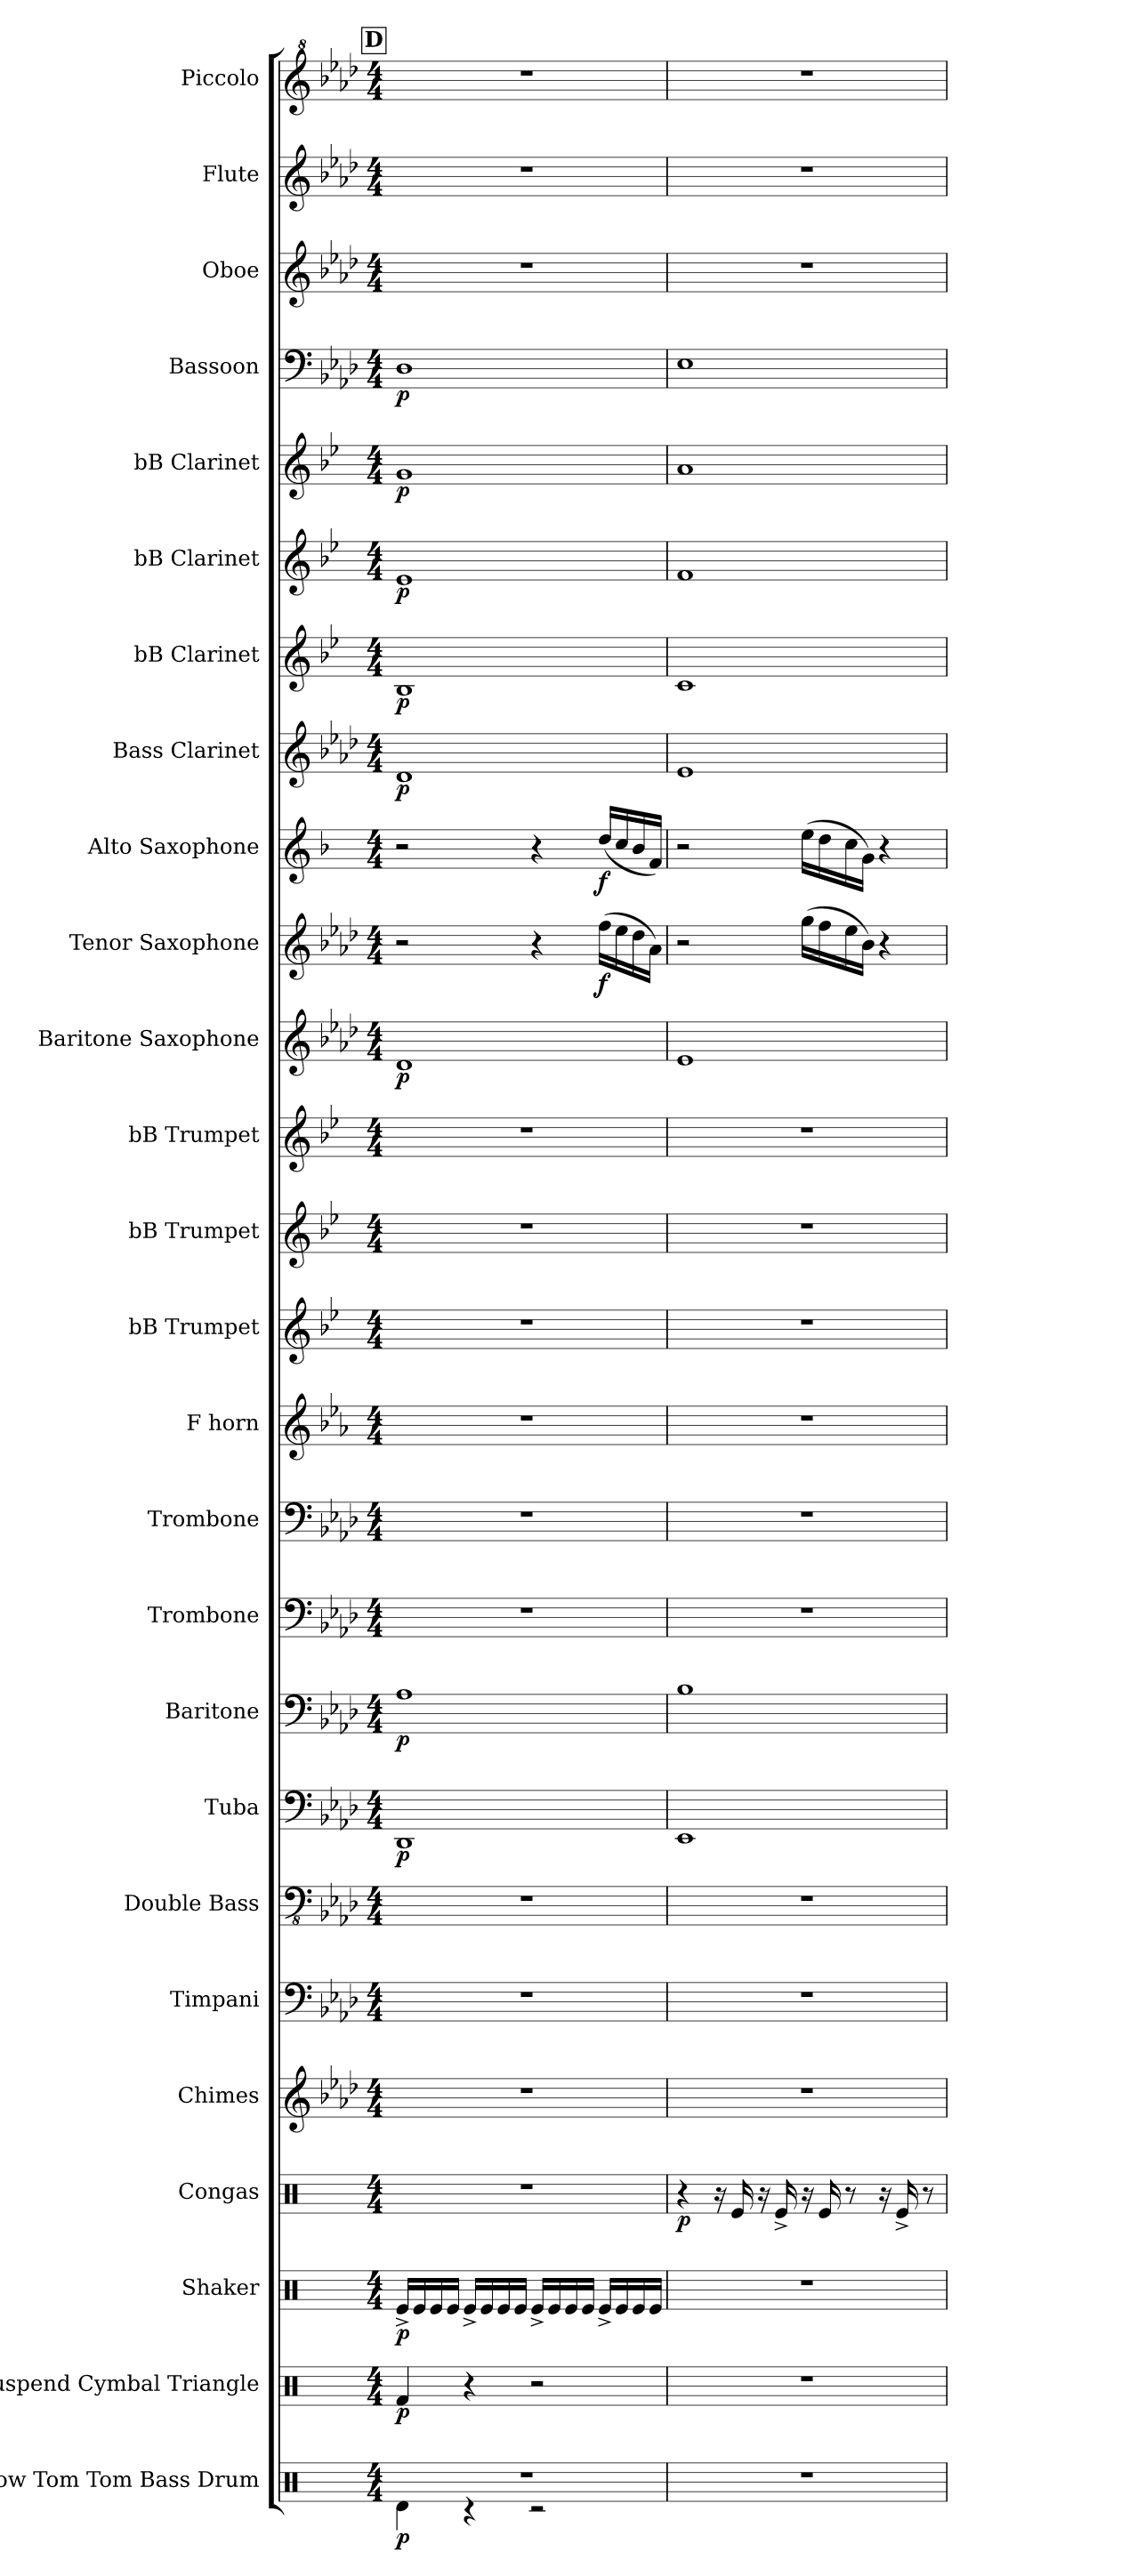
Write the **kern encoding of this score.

**kern	**dynam	**kern	**dynam	**kern	**dynam	**kern	**dynam	**kern	**kern	**kern	**kern	**dynam	**kern	**dynam	**kern	**kern	**kern	**kern	**kern	**kern	**kern	**dynam	**kern	**dynam	**kern	**dynam	**kern	**dynam	**kern	**dynam	**kern	**dynam	**kern	**dynam	**kern	**dynam	**kern	**kern	**kern
*part26	*part26	*part25	*part25	*part24	*part24	*part23	*part23	*part22	*part21	*part20	*part19	*part19	*part18	*part18	*part17	*part16	*part15	*part14	*part13	*part12	*part11	*part11	*part10	*part10	*part9	*part9	*part8	*part8	*part7	*part7	*part6	*part6	*part5	*part5	*part4	*part4	*part3	*part2	*part1
*staff26	*staff26	*staff25	*staff25	*staff24	*staff24	*staff23	*staff23	*staff22	*staff21	*staff20	*staff19	*staff19	*staff18	*staff18	*staff17	*staff16	*staff15	*staff14	*staff13	*staff12	*staff11	*staff11	*staff10	*staff10	*staff9	*staff9	*staff8	*staff8	*staff7	*staff7	*staff6	*staff6	*staff5	*staff5	*staff4	*staff4	*staff3	*staff2	*staff1
*I"Low Tom Tom Bass Drum	*	*I"Suspend Cymbal Triangle	*	*I"Shaker	*	*I"Congas	*	*I"Chimes	*I"Timpani	*I"Double Bass	*I"Tuba	*	*I"Baritone	*	*I"Trombone	*I"Trombone	*I"F horn	*I"bB Trumpet	*I"bB Trumpet	*I"bB Trumpet	*I"Baritone Saxophone	*	*I"Tenor Saxophone	*	*I"Alto Saxophone	*	*I"Bass Clarinet	*	*I"bB Clarinet	*	*I"bB Clarinet	*	*I"bB Clarinet	*	*I"Bassoon	*	*I"Oboe	*I"Flute	*I"Piccolo
*I'L.T B.D	*	*I'Sus.C Tri.	*	*I'Sh.	*	*I'Co.	*	*I'Chm.	*I'Timp.	*I'Db.	*I'Tba.	*	*I'Bar.	*	*I'Trb.	*I'Trb.	*I'F Hn.	*I'B♭ Tpt.	*I'B♭ Tpt.	*I'B♭ Tpt.	*I'Bar. Sax.	*	*I'T. Sax.	*	*I'A. Sax.	*	*I'B. Cl.	*	*I'B♭ Cl.	*	*I'B♭ Cl.	*	*I'B♭ Cl.	*	*I'Bsn.	*	*I'Ob.	*I'Fl.	*I'Picc.
*clefX	*	*clefX	*	*clefX	*	*clefX	*	*clefG2	*clefF4	*clefFv4	*clefF4	*	*clefF4	*	*clefF4	*clefF4	*clefG2	*clefG2	*clefG2	*clefG2	*clefG2	*	*clefG2	*	*clefG2	*	*clefG2	*	*clefG2	*	*clefG2	*	*clefG2	*	*clefF4	*	*clefG2	*clefG2	*clefG^2
*	*	*	*	*	*	*	*	*	*	*ITrd7c12	*	*	*	*	*	*	*ITrd4c7	*ITrd1c2	*ITrd1c2	*ITrd1c2	*ITrd12c21	*	*ITrd8c14	*	*ITrd5c9	*	*ITrd8c14	*	*ITrd1c2	*	*ITrd1c2	*	*ITrd1c2	*	*	*	*	*	*
*k[]	*	*k[]	*	*k[]	*	*k[]	*	*k[b-e-a-d-]	*k[b-e-a-d-]	*k[b-e-a-d-]	*k[b-e-a-d-]	*	*k[b-e-a-d-]	*	*k[b-e-a-d-]	*k[b-e-a-d-]	*k[b-e-a-d-]	*k[b-e-a-d-]	*k[b-e-a-d-]	*k[b-e-a-d-]	*k[b-e-a-d-]	*	*k[b-e-a-d-]	*	*k[b-e-a-d-]	*	*k[b-e-a-d-]	*	*k[b-e-a-d-]	*	*k[b-e-a-d-]	*	*k[b-e-a-d-]	*	*k[b-e-a-d-]	*	*k[b-e-a-d-]	*k[b-e-a-d-]	*k[b-e-a-d-]
*M4/4	*	*M4/4	*	*M4/4	*	*M4/4	*	*M4/4	*M4/4	*M4/4	*M4/4	*	*M4/4	*	*M4/4	*M4/4	*M4/4	*M4/4	*M4/4	*M4/4	*M4/4	*	*M4/4	*	*M4/4	*	*M4/4	*	*M4/4	*	*M4/4	*	*M4/4	*	*M4/4	*	*M4/4	*M4/4	*M4/4
!!LO:REH:place=s1:a:B:fs=20:t=D
=29	=29	=29	=29	=29	=29	=29	=29	=29	=29	=29	=29	=29	=29	=29	=29	=29	=29	=29	=29	=29	=29	=29	=29	=29	=29	=29	=29	=29	=29	=29	=29	=29	=29	=29	=29	=29	=29	=29	=29
*^	*	*	*	*	*	*	*	*	*	*	*	*	*	*	*	*	*	*	*	*	*	*	*	*	*	*	*	*	*	*	*	*	*	*	*	*	*	*	*
!	!	!LO:DY:b	!	!LO:DY:b	!	!LO:DY:b	!	!	!	!	!	!	!LO:DY:b	!	!LO:DY:b	!	!	!	!	!	!	!	!LO:DY:b	!	!	!	!	!	!LO:DY:b	!	!LO:DY:b	!	!LO:DY:b	!	!LO:DY:b	!	!LO:DY:b	!	!	!
1r	4Rd\	p	4Rf/	p	16Re^/LL	p	1r	.	1r	1r	1r	1DD-	p	1A-	p	1r	1r	1r	1r	1r	1r	1D-	p	2r	.	2r	.	1D-	p	1A-	p	1d-	p	1f	p	1D-	p	1r	1r	1r
.	.	.	.	.	16Re/	.	.	.	.	.	.	.	.	.	.	.	.	.	.	.	.	.	.	.	.	.	.	.	.	.	.	.	.	.	.	.	.	.	.	.
.	.	.	.	.	16Re/	.	.	.	.	.	.	.	.	.	.	.	.	.	.	.	.	.	.	.	.	.	.	.	.	.	.	.	.	.	.	.	.	.	.	.
.	.	.	.	.	16Re/JJ	.	.	.	.	.	.	.	.	.	.	.	.	.	.	.	.	.	.	.	.	.	.	.	.	.	.	.	.	.	.	.	.	.	.	.
.	4r	.	4r	.	16Re^/LL	.	.	.	.	.	.	.	.	.	.	.	.	.	.	.	.	.	.	.	.	.	.	.	.	.	.	.	.	.	.	.	.	.	.	.
.	.	.	.	.	16Re/	.	.	.	.	.	.	.	.	.	.	.	.	.	.	.	.	.	.	.	.	.	.	.	.	.	.	.	.	.	.	.	.	.	.	.
.	.	.	.	.	16Re/	.	.	.	.	.	.	.	.	.	.	.	.	.	.	.	.	.	.	.	.	.	.	.	.	.	.	.	.	.	.	.	.	.	.	.
.	.	.	.	.	16Re/JJ	.	.	.	.	.	.	.	.	.	.	.	.	.	.	.	.	.	.	.	.	.	.	.	.	.	.	.	.	.	.	.	.	.	.	.
.	2r	.	2r	.	16Re^/LL	.	.	.	.	.	.	.	.	.	.	.	.	.	.	.	.	.	.	4r	.	4r	.	.	.	.	.	.	.	.	.	.	.	.	.	.
.	.	.	.	.	16Re/	.	.	.	.	.	.	.	.	.	.	.	.	.	.	.	.	.	.	.	.	.	.	.	.	.	.	.	.	.	.	.	.	.	.	.
.	.	.	.	.	16Re/	.	.	.	.	.	.	.	.	.	.	.	.	.	.	.	.	.	.	.	.	.	.	.	.	.	.	.	.	.	.	.	.	.	.	.
.	.	.	.	.	16Re/JJ	.	.	.	.	.	.	.	.	.	.	.	.	.	.	.	.	.	.	.	.	.	.	.	.	.	.	.	.	.	.	.	.	.	.	.
!	!	!	!	!	!	!	!	!	!	!	!	!	!	!	!	!	!	!	!	!	!	!	!	!	!LO:DY:b	!	!LO:DY:b	!	!	!	!	!	!	!	!	!	!	!	!	!
.	.	.	.	.	16Re^/LL	.	.	.	.	.	.	.	.	.	.	.	.	.	.	.	.	.	.	(>16f\LL	f	(<16f/LL	f	.	.	.	.	.	.	.	.	.	.	.	.	.
.	.	.	.	.	16Re/	.	.	.	.	.	.	.	.	.	.	.	.	.	.	.	.	.	.	16e-\	.	16e-/	.	.	.	.	.	.	.	.	.	.	.	.	.	.
.	.	.	.	.	16Re/	.	.	.	.	.	.	.	.	.	.	.	.	.	.	.	.	.	.	16d-\	.	16d-/	.	.	.	.	.	.	.	.	.	.	.	.	.	.
.	.	.	.	.	16Re/JJ	.	.	.	.	.	.	.	.	.	.	.	.	.	.	.	.	.	.	16A-\JJ)	.	16A-/JJ)	.	.	.	.	.	.	.	.	.	.	.	.	.	.
*v	*v	*	*	*	*	*	*	*	*	*	*	*	*	*	*	*	*	*	*	*	*	*	*	*	*	*	*	*	*	*	*	*	*	*	*	*	*	*	*	*
=30	=30	=30	=30	=30	=30	=30	=30	=30	=30	=30	=30	=30	=30	=30	=30	=30	=30	=30	=30	=30	=30	=30	=30	=30	=30	=30	=30	=30	=30	=30	=30	=30	=30	=30	=30	=30	=30	=30	=30
!	!	!	!	!	!	!	!LO:DY:b	!	!	!	!	!	!	!	!	!	!	!	!	!	!	!	!	!	!	!	!	!	!	!	!	!	!	!	!	!	!	!	!
1r	.	1r	.	1r	.	4r	p	1r	1r	1r	1EE-	.	1B-	.	1r	1r	1r	1r	1r	1r	1E-	.	2r	.	2r	.	1E-	.	1B-	.	1e-	.	1g	.	1E-	.	1r	1r	1r
.	.	.	.	.	.	16r	.	.	.	.	.	.	.	.	.	.	.	.	.	.	.	.	.	.	.	.	.	.	.	.	.	.	.	.	.	.	.	.	.
.	.	.	.	.	.	16Re/	.	.	.	.	.	.	.	.	.	.	.	.	.	.	.	.	.	.	.	.	.	.	.	.	.	.	.	.	.	.	.	.	.
.	.	.	.	.	.	16r	.	.	.	.	.	.	.	.	.	.	.	.	.	.	.	.	.	.	.	.	.	.	.	.	.	.	.	.	.	.	.	.	.
.	.	.	.	.	.	16Re^/	.	.	.	.	.	.	.	.	.	.	.	.	.	.	.	.	.	.	.	.	.	.	.	.	.	.	.	.	.	.	.	.	.
.	.	.	.	.	.	16r	.	.	.	.	.	.	.	.	.	.	.	.	.	.	.	.	(>16g\LL	.	(>16g\LL	.	.	.	.	.	.	.	.	.	.	.	.	.	.
.	.	.	.	.	.	16Re/	.	.	.	.	.	.	.	.	.	.	.	.	.	.	.	.	16f\	.	16f\	.	.	.	.	.	.	.	.	.	.	.	.	.	.
.	.	.	.	.	.	8r	.	.	.	.	.	.	.	.	.	.	.	.	.	.	.	.	16e-\	.	16e-\	.	.	.	.	.	.	.	.	.	.	.	.	.	.
.	.	.	.	.	.	.	.	.	.	.	.	.	.	.	.	.	.	.	.	.	.	.	16B-\JJ)	.	16B-\JJ)	.	.	.	.	.	.	.	.	.	.	.	.	.	.
.	.	.	.	.	.	16r	.	.	.	.	.	.	.	.	.	.	.	.	.	.	.	.	4r	.	4r	.	.	.	.	.	.	.	.	.	.	.	.	.	.
.	.	.	.	.	.	16Re^/	.	.	.	.	.	.	.	.	.	.	.	.	.	.	.	.	.	.	.	.	.	.	.	.	.	.	.	.	.	.	.	.	.
.	.	.	.	.	.	8r	.	.	.	.	.	.	.	.	.	.	.	.	.	.	.	.	.	.	.	.	.	.	.	.	.	.	.	.	.	.	.	.	.
=	=	=	=	=	=	=	=	=	=	=	=	=	=	=	=	=	=	=	=	=	=	=	=	=	=	=	=	=	=	=	=	=	=	=	=	=	=	=	=
*-	*-	*-	*-	*-	*-	*-	*-	*-	*-	*-	*-	*-	*-	*-	*-	*-	*-	*-	*-	*-	*-	*-	*-	*-	*-	*-	*-	*-	*-	*-	*-	*-	*-	*-	*-	*-	*-	*-	*-
